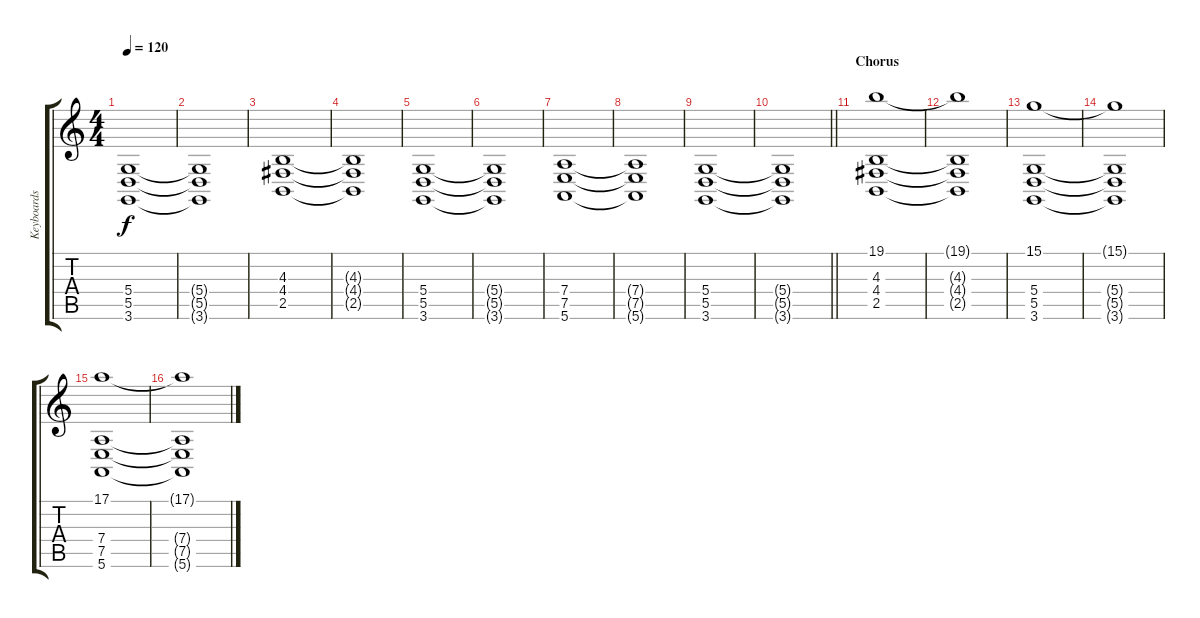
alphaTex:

\track ("Keyboards" "Keyboards") {instrument pad4choir}
\staff {score tabs}
\tuning (E4 B3 G3 D3 A2 E2) {hide}
\ts (4 4)
\tempo 120
\clef g2
\ks c
(5.4 5.5 3.6).1{dy f} |
(5.4{t} 5.5{t} 3.6{t}).1 |
(4.3 4.4 2.5).1 |
(4.3{t} 4.4{t} 2.5{t}).1 |
(5.4 5.5 3.6).1 |
(5.4{t} 5.5{t} 3.6{t}).1 |
(7.4 7.5 5.6).1 |
(7.4{t} 7.5{t} 5.6{t}).1 |
(5.4 5.5 3.6).1 |
\barLineRight lightlight
(5.4{t} 5.5{t} 3.6{t}).1 |
\section ("" "Chorus")
(19.1 4.3 4.4 2.5).1 |
(19.1{t} 4.3{t} 4.4{t} 2.5{t}).1 |
(15.1 5.4 5.5 3.6).1 |
(15.1{t} 5.4{t} 5.5{t} 3.6{t}).1 |
(17.1 7.4 7.5 5.6).1 |
(17.1{t} 7.4{t} 7.5{t} 5.6{t}).1
